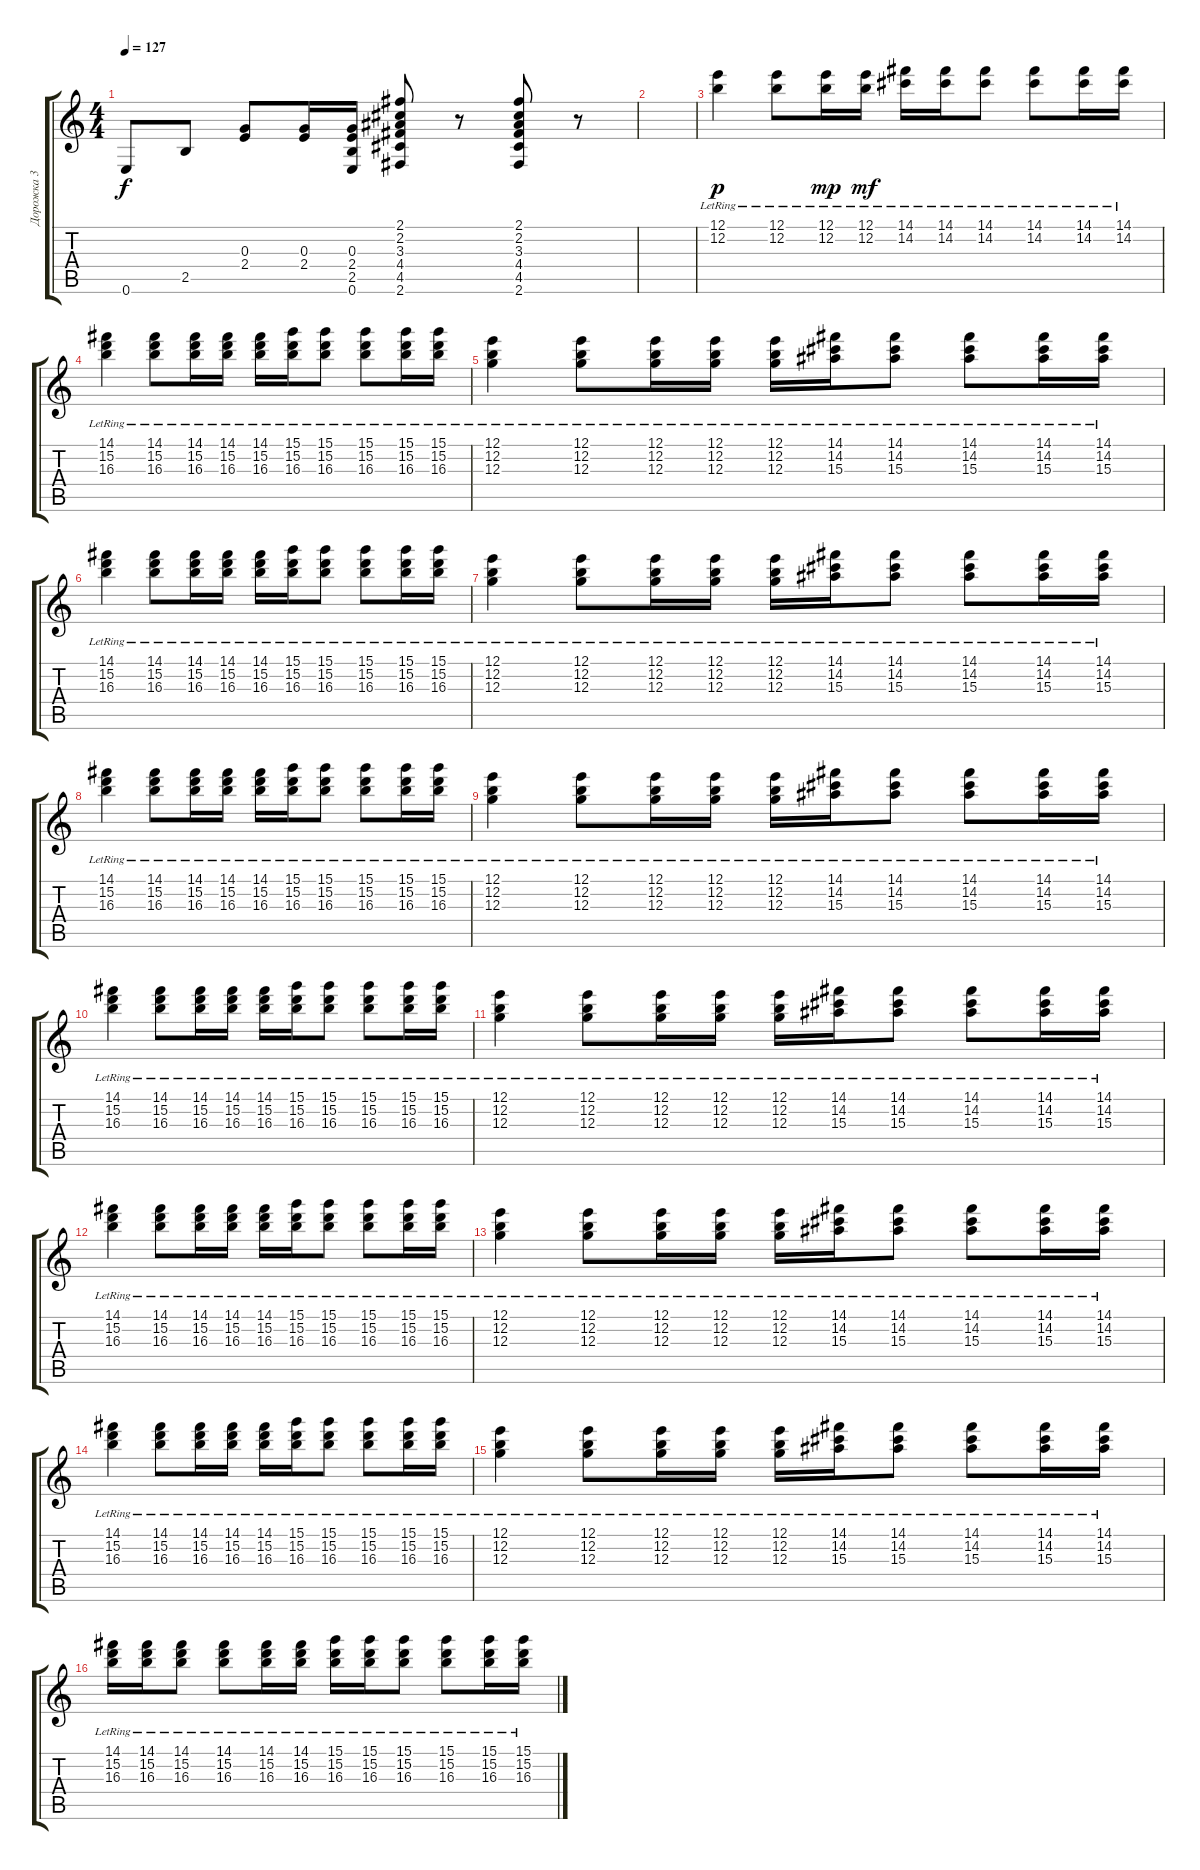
\track ("Дорожка 3" "Дорожка 3") {instrument acousticguitarsteel}
\staff {score tabs}
\tuning (E4 B3 G3 D3 A2 E2) {hide}
\ts (4 4)
\tempo 127
\clef g2
\ks c
0.6.8{dy f} 2.5.8 (0.3 2.4).8 (0.3 2.4).16 (0.3 2.4 2.5 0.6).16 (2.1 2.2 3.3 4.4 4.5 2.6).8 r.8 (2.1 2.2 3.3 4.4 4.5 2.6).8 r.8 |
|
(12.1{lr} 12.2{lr}).4{dy p} (12.1{lr} 12.2{lr}).8 (12.1{lr} 12.2{lr}).16{dy mp} (12.1{lr} 12.2{lr}).16{dy mf} (14.1{lr} 14.2{lr}).16 (14.1{lr} 14.2{lr}).16 (14.1{lr} 14.2{lr}).8 (14.1{lr} 14.2{lr}).8 (14.1{lr} 14.2{lr}).16 (14.1{lr} 14.2{lr}).16 |
(14.1{lr} 15.2{lr} 16.3{lr}).4 (14.1{lr} 15.2{lr} 16.3{lr}).8 (14.1{lr} 15.2{lr} 16.3{lr}).16 (14.1{lr} 15.2{lr} 16.3{lr}).16 (14.1{lr} 15.2{lr} 16.3{lr}).16 (15.1{lr} 15.2{lr} 16.3{lr}).16 (15.1{lr} 15.2{lr} 16.3{lr}).8 (15.1{lr} 15.2{lr} 16.3{lr}).8 (15.1{lr} 15.2{lr} 16.3{lr}).16 (15.1{lr} 15.2{lr} 16.3{lr}).16 |
(12.1{lr} 12.2{lr} 12.3{lr}).4 (12.1{lr} 12.2{lr} 12.3{lr}).8 (12.1{lr} 12.2{lr} 12.3{lr}).16 (12.1{lr} 12.2{lr} 12.3{lr}).16 (12.1{lr} 12.2{lr} 12.3{lr}).16 (14.1{lr} 14.2{lr} 15.3{lr}).16 (14.1{lr} 14.2{lr} 15.3{lr}).8 (14.1{lr} 14.2{lr} 15.3{lr}).8 (14.1{lr} 14.2{lr} 15.3{lr}).16 (14.1{lr} 14.2{lr} 15.3{lr}).16 |
(14.1{lr} 15.2{lr} 16.3{lr}).4 (14.1{lr} 15.2{lr} 16.3{lr}).8 (14.1{lr} 15.2{lr} 16.3{lr}).16 (14.1{lr} 15.2{lr} 16.3{lr}).16 (14.1{lr} 15.2{lr} 16.3{lr}).16 (15.1{lr} 15.2{lr} 16.3{lr}).16 (15.1{lr} 15.2{lr} 16.3{lr}).8 (15.1{lr} 15.2{lr} 16.3{lr}).8 (15.1{lr} 15.2{lr} 16.3{lr}).16 (15.1{lr} 15.2{lr} 16.3{lr}).16 |
(12.1{lr} 12.2{lr} 12.3{lr}).4 (12.1{lr} 12.2{lr} 12.3{lr}).8 (12.1{lr} 12.2{lr} 12.3{lr}).16 (12.1{lr} 12.2{lr} 12.3{lr}).16 (12.1{lr} 12.2{lr} 12.3{lr}).16 (14.1{lr} 14.2{lr} 15.3{lr}).16 (14.1{lr} 14.2{lr} 15.3{lr}).8 (14.1{lr} 14.2{lr} 15.3{lr}).8 (14.1{lr} 14.2{lr} 15.3{lr}).16 (14.1{lr} 14.2{lr} 15.3{lr}).16 |
(14.1{lr} 15.2{lr} 16.3{lr}).4 (14.1{lr} 15.2{lr} 16.3{lr}).8 (14.1{lr} 15.2{lr} 16.3{lr}).16 (14.1{lr} 15.2{lr} 16.3{lr}).16 (14.1{lr} 15.2{lr} 16.3{lr}).16 (15.1{lr} 15.2{lr} 16.3{lr}).16 (15.1{lr} 15.2{lr} 16.3{lr}).8 (15.1{lr} 15.2{lr} 16.3{lr}).8 (15.1{lr} 15.2{lr} 16.3{lr}).16 (15.1{lr} 15.2{lr} 16.3{lr}).16 |
(12.1{lr} 12.2{lr} 12.3{lr}).4 (12.1{lr} 12.2{lr} 12.3{lr}).8 (12.1{lr} 12.2{lr} 12.3{lr}).16 (12.1{lr} 12.2{lr} 12.3{lr}).16 (12.1{lr} 12.2{lr} 12.3{lr}).16 (14.1{lr} 14.2{lr} 15.3{lr}).16 (14.1{lr} 14.2{lr} 15.3{lr}).8 (14.1{lr} 14.2{lr} 15.3{lr}).8 (14.1{lr} 14.2{lr} 15.3{lr}).16 (14.1{lr} 14.2{lr} 15.3{lr}).16 |
(14.1{lr} 15.2{lr} 16.3{lr}).4 (14.1{lr} 15.2{lr} 16.3{lr}).8 (14.1{lr} 15.2{lr} 16.3{lr}).16 (14.1{lr} 15.2{lr} 16.3{lr}).16 (14.1{lr} 15.2{lr} 16.3{lr}).16 (15.1{lr} 15.2{lr} 16.3{lr}).16 (15.1{lr} 15.2{lr} 16.3{lr}).8 (15.1{lr} 15.2{lr} 16.3{lr}).8 (15.1{lr} 15.2{lr} 16.3{lr}).16 (15.1{lr} 15.2{lr} 16.3{lr}).16 |
(12.1{lr} 12.2{lr} 12.3{lr}).4 (12.1{lr} 12.2{lr} 12.3{lr}).8 (12.1{lr} 12.2{lr} 12.3{lr}).16 (12.1{lr} 12.2{lr} 12.3{lr}).16 (12.1{lr} 12.2{lr} 12.3{lr}).16 (14.1{lr} 14.2{lr} 15.3{lr}).16 (14.1{lr} 14.2{lr} 15.3{lr}).8 (14.1{lr} 14.2{lr} 15.3{lr}).8 (14.1{lr} 14.2{lr} 15.3{lr}).16 (14.1{lr} 14.2{lr} 15.3{lr}).16 |
(14.1{lr} 15.2{lr} 16.3{lr}).4 (14.1{lr} 15.2{lr} 16.3{lr}).8 (14.1{lr} 15.2{lr} 16.3{lr}).16 (14.1{lr} 15.2{lr} 16.3{lr}).16 (14.1{lr} 15.2{lr} 16.3{lr}).16 (15.1{lr} 15.2{lr} 16.3{lr}).16 (15.1{lr} 15.2{lr} 16.3{lr}).8 (15.1{lr} 15.2{lr} 16.3{lr}).8 (15.1{lr} 15.2{lr} 16.3{lr}).16 (15.1{lr} 15.2{lr} 16.3{lr}).16 |
(12.1{lr} 12.2{lr} 12.3{lr}).4 (12.1{lr} 12.2{lr} 12.3{lr}).8 (12.1{lr} 12.2{lr} 12.3{lr}).16 (12.1{lr} 12.2{lr} 12.3{lr}).16 (12.1{lr} 12.2{lr} 12.3{lr}).16 (14.1{lr} 14.2{lr} 15.3{lr}).16 (14.1{lr} 14.2{lr} 15.3{lr}).8 (14.1{lr} 14.2{lr} 15.3{lr}).8 (14.1{lr} 14.2{lr} 15.3{lr}).16 (14.1{lr} 14.2{lr} 15.3{lr}).16 |
(14.1{lr} 15.2{lr} 16.3{lr}).4 (14.1{lr} 15.2{lr} 16.3{lr}).8 (14.1{lr} 15.2{lr} 16.3{lr}).16 (14.1{lr} 15.2{lr} 16.3{lr}).16 (14.1{lr} 15.2{lr} 16.3{lr}).16 (15.1{lr} 15.2{lr} 16.3{lr}).16 (15.1{lr} 15.2{lr} 16.3{lr}).8 (15.1{lr} 15.2{lr} 16.3{lr}).8 (15.1{lr} 15.2{lr} 16.3{lr}).16 (15.1{lr} 15.2{lr} 16.3{lr}).16 |
(12.1{lr} 12.2{lr} 12.3{lr}).4 (12.1{lr} 12.2{lr} 12.3{lr}).8 (12.1{lr} 12.2{lr} 12.3{lr}).16 (12.1{lr} 12.2{lr} 12.3{lr}).16 (12.1{lr} 12.2{lr} 12.3{lr}).16 (14.1{lr} 14.2{lr} 15.3{lr}).16 (14.1{lr} 14.2{lr} 15.3{lr}).8 (14.1{lr} 14.2{lr} 15.3{lr}).8 (14.1{lr} 14.2{lr} 15.3{lr}).16 (14.1{lr} 14.2{lr} 15.3{lr}).16 |
(14.1{lr} 15.2{lr} 16.3{lr}).16 (14.1{lr} 15.2{lr} 16.3{lr}).16 (14.1{lr} 15.2{lr} 16.3{lr}).8 (14.1{lr} 15.2{lr} 16.3{lr}).8 (14.1{lr} 15.2{lr} 16.3{lr}).16 (14.1{lr} 15.2{lr} 16.3{lr}).16 (15.1{lr} 15.2{lr} 16.3{lr}).16 (15.1{lr} 15.2{lr} 16.3{lr}).16 (15.1{lr} 15.2{lr} 16.3{lr}).8 (15.1{lr} 15.2{lr} 16.3{lr}).8 (15.1{lr} 15.2{lr} 16.3{lr}).16 (15.1{lr} 15.2{lr} 16.3{lr}).16
